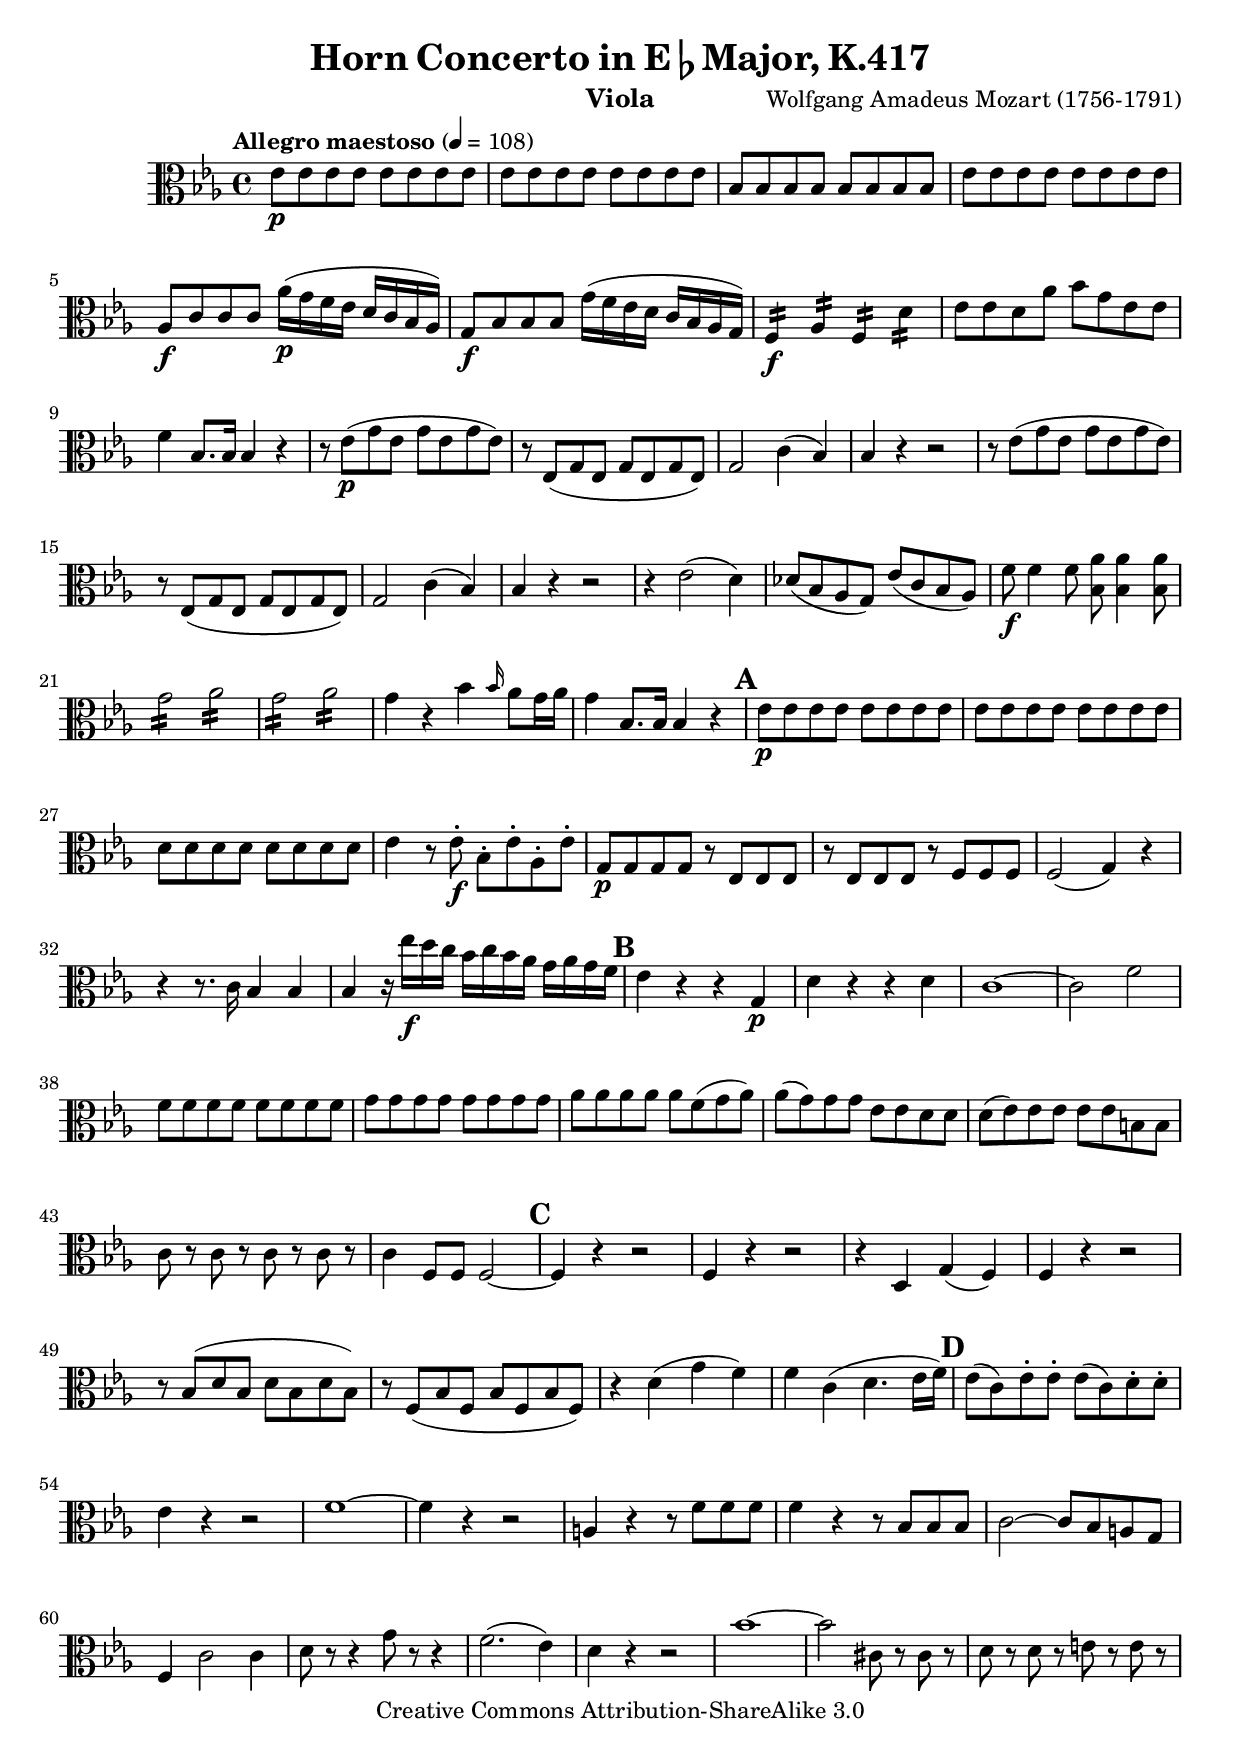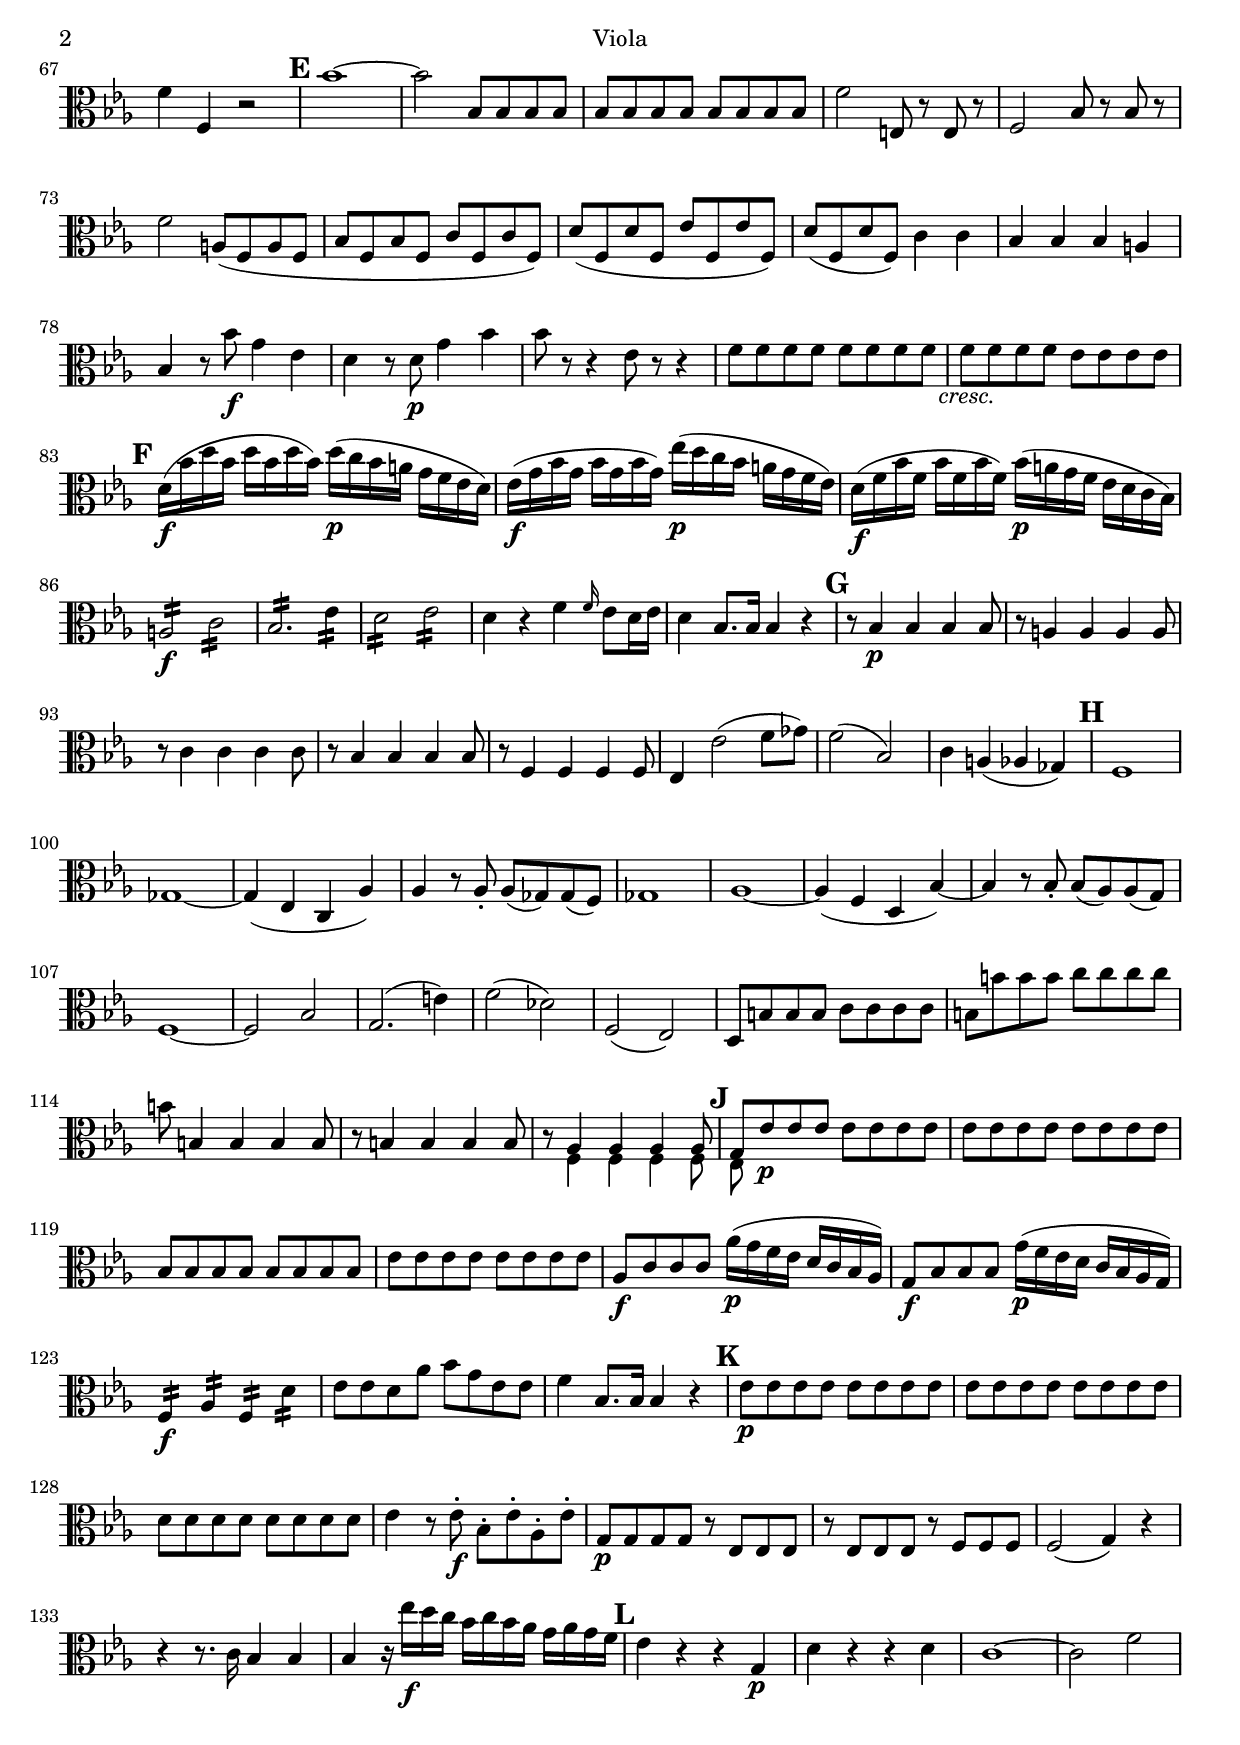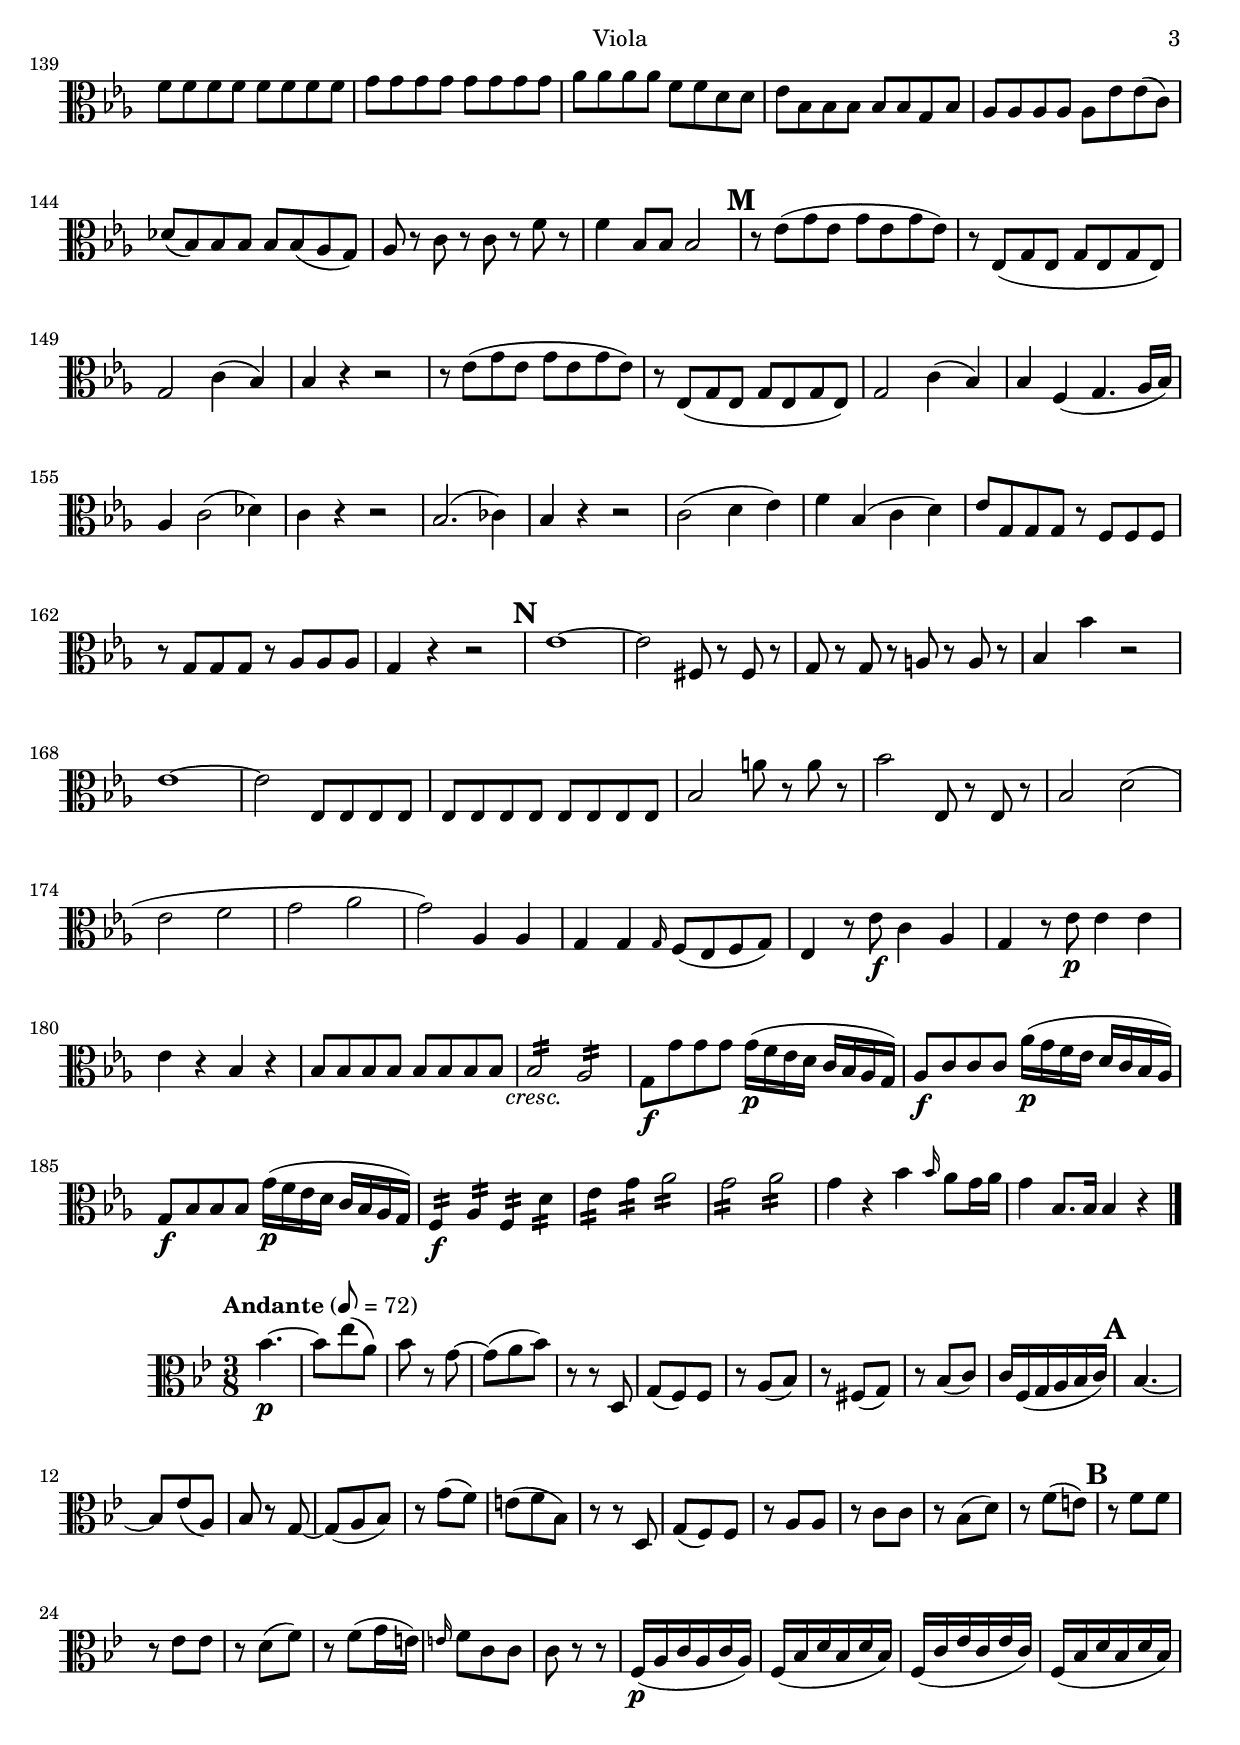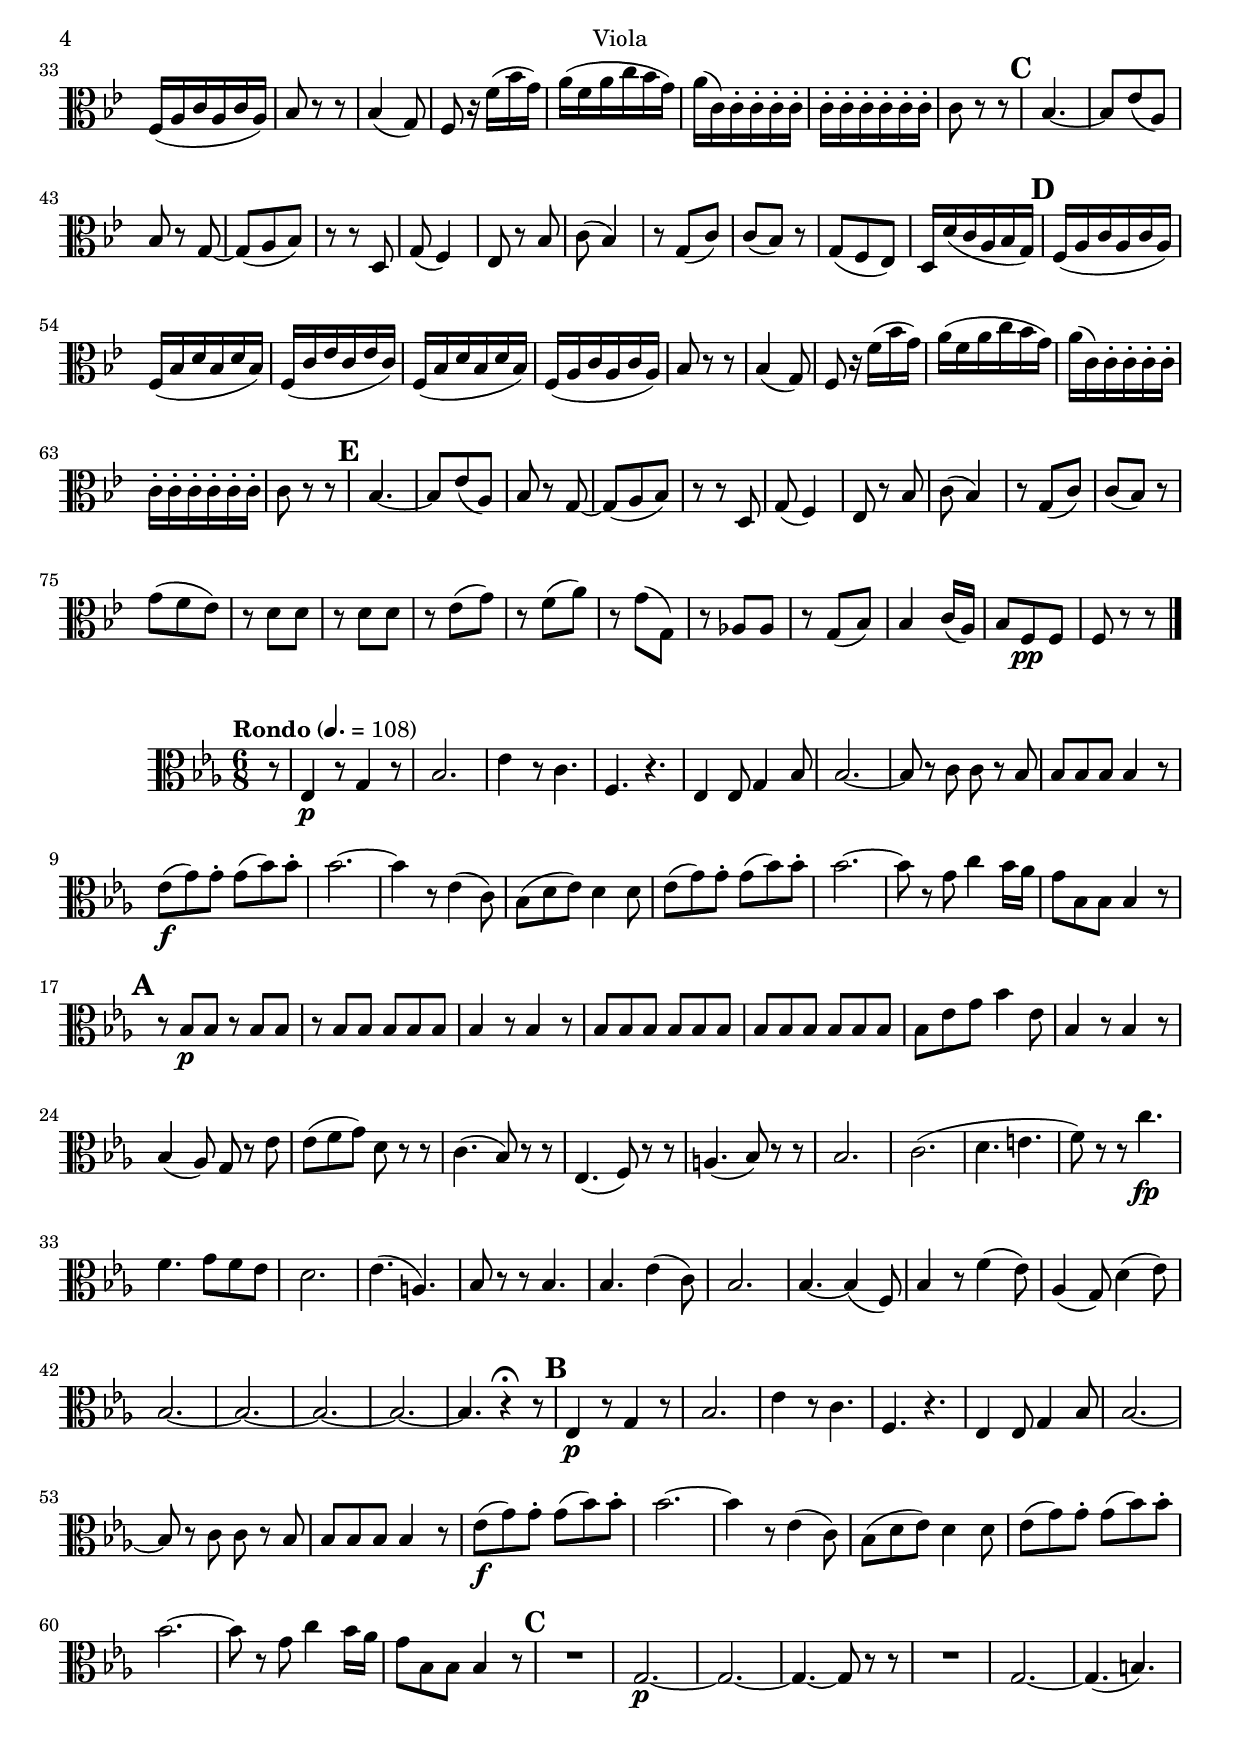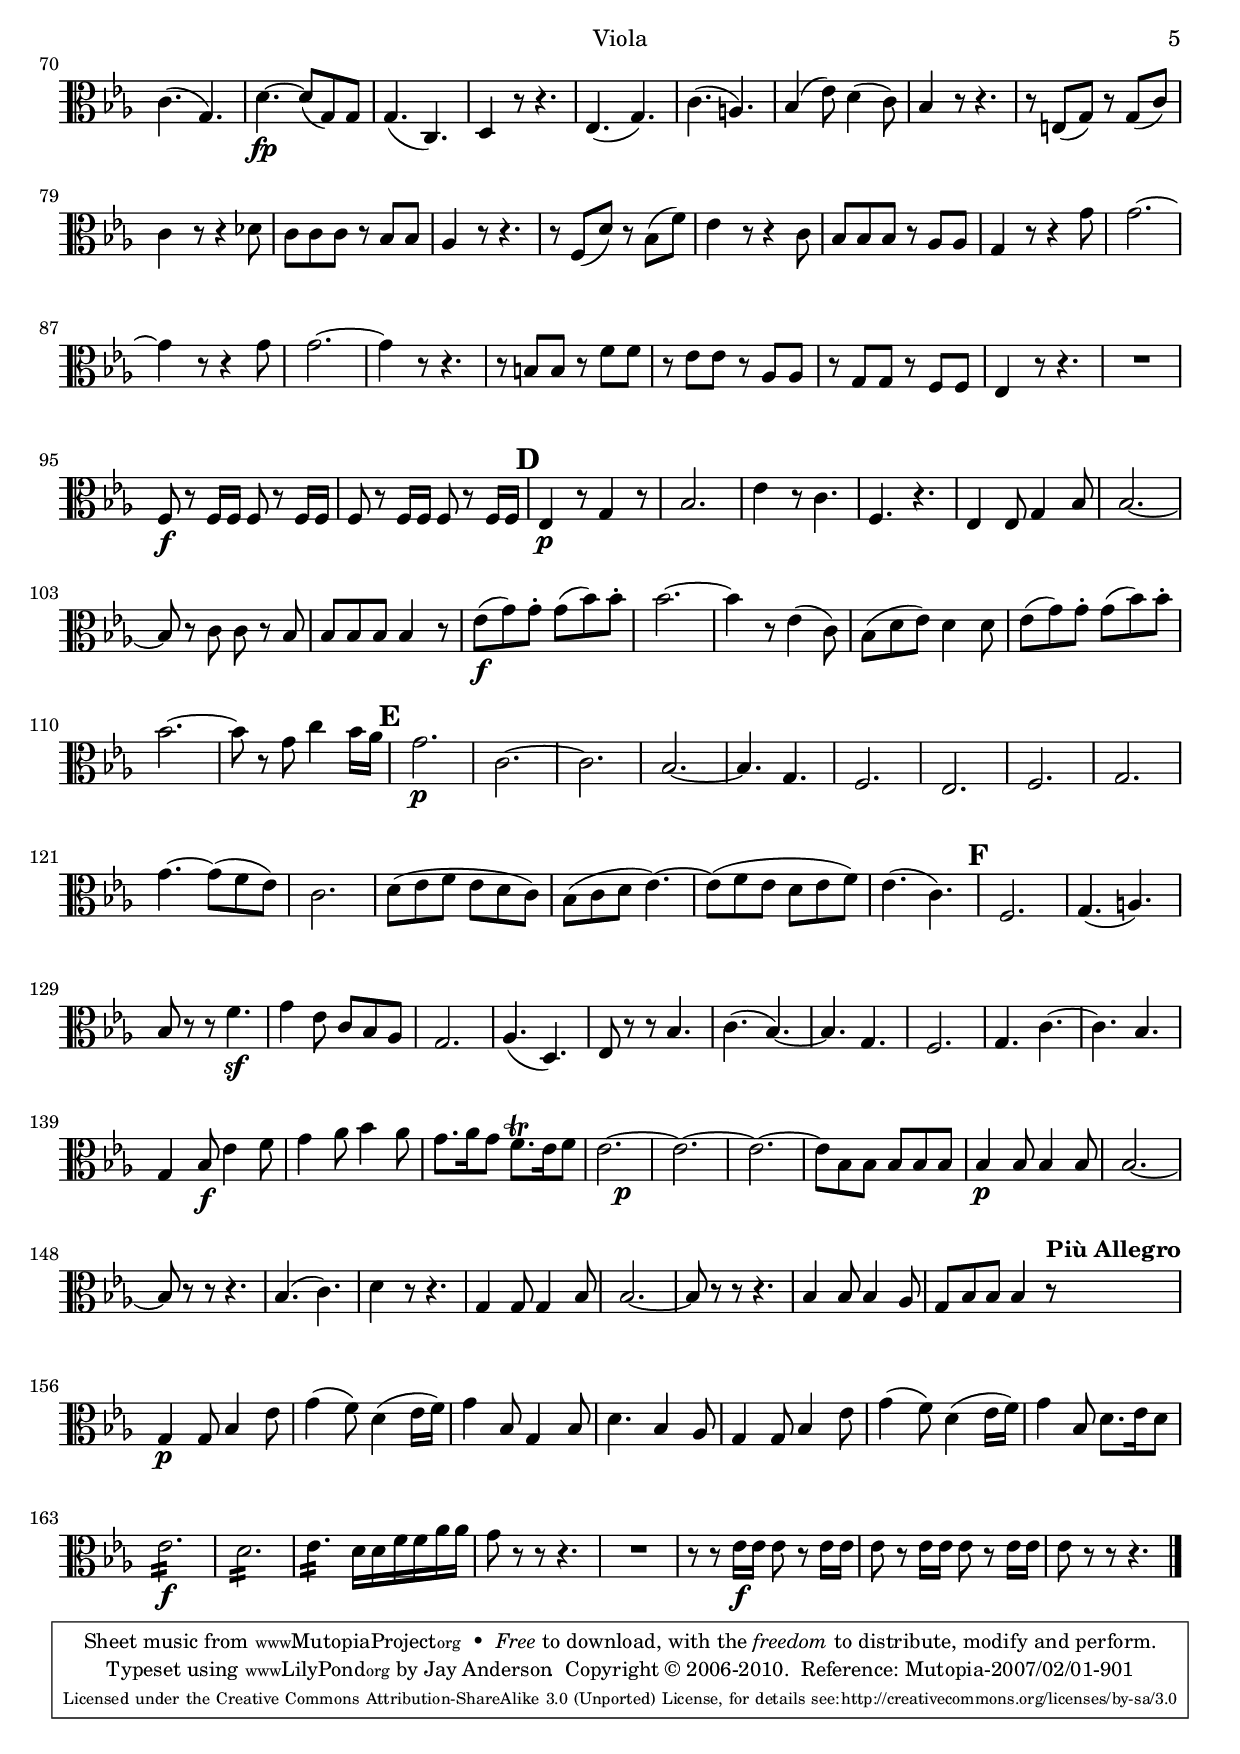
\version "2.13.10"

\include "defs.ily"
\version "2.13.10"

\include "defs.ily"

violaMvtI = \relative c'
{
  \key ees \major
  \clef alto
  ees8\p \repeat unfold 15 ees |
  \repeat unfold 8 bes |
  \repeat unfold 8 ees |
  aes,\f c c c aes'16(\p g f ees d c bes aes) |
  g8\f bes bes bes g'16( f ees d c bes aes g) |
  f4:16\f aes:16 f:16 d':16 |
  ees8 ees d aes' bes g ees ees |
  f4 bes,8. bes16 bes4 r |

  <<
    {s8 s\p}
    \repeat unfold 2
    {
      r8 ees( g ees g ees g ees) |
      r ees,( g ees g ees g ees) |
      g2 c4( bes) |
      bes4 r r2 |
    }
  >>
  r4 ees2( d4) |
  des8( bes aes g) ees'( c bes aes) |
  f'8\f f4 f8 <aes bes,>8 <aes bes,>4 <aes bes,>8 |
  \repeat unfold 2 { g2:16 aes:16 | }
  g4 r bes \grace bes16 aes8 g16 aes |
  g4 bes,8. bes16 bes4 r |

  %solo
  ees8\p \repeat unfold 15 ees8 |
  \repeat unfold 8 d |
  ees4 r8 ees-.\f bes-. ees-. aes,-. ees'-. |
  g,\p g g g r ees ees ees |
  r ees ees ees r f f f |
  f2( g4) r |
  r r8. c16 bes4 bes |
  bes r16 ees'\f d c bes c bes aes g aes g f |
  ees4 r r g,\p |
  d' r r d |
  c1~ | c2 f |
  \repeat unfold 8 f8 |
  \repeat unfold 8 g |
  aes aes aes aes aes f( g aes) |
  aes( g) g g ees ees d d |
  d( ees) ees ees ees ees b b |
  c r c r c r c r |
  c4 f,8 f f2~ |
  f4 r r2 |
  f4 r r2 |
  r4 d g( f) |
  f r r2 |
  r8 bes( d bes d bes d bes) |
  r f( bes f bes f bes f) |
  r4 d'( g f) |
  f c( d4. ees16 f) |
  ees8( c) ees-. ees-. ees( c) d-. d-. |
  ees4 r r2 |
  f1~ | f4 r r2 |
  a,4 r r8 f' f f |
  f4 r r8 bes, bes bes |
  c2~ c8 bes a g |
  f4 c'2 c4 |
  d8 r r4 g8 r r4 |
  f2.( ees4) |
  d4 r r2 |

  bes'1~ |
  bes2 cis,8 r cis r |
  d r d r e r e r |
  f4 f, r2 |

  bes'1~ |
  bes2 \repeat unfold 12 bes,8 |
  f'2 e,8 r e r |
  f2 bes8 r bes r |
  f'2 a,8( f a f |
  bes f bes f c' f, c' f,) |
  d'( f, d' f, ees' f, ees' f,) |
  d'( f, d' f,) c'4 c |
  bes bes bes a |
  bes r8 bes'\f g4 ees |
  d r8 d\p g4 bes |
  bes8 r r4 ees,8 r r4 |
  \repeat unfold 8 f8 |
  f\mcresc f f f ees ees ees ees |

  %tutti
  d16(\f bes' d bes d bes d bes) d(\p c bes a g f ees d) |
  ees(\f g bes g bes g bes g) ees'(\p d c bes a g f ees) |
  d(\f f bes f bes f bes f) bes(\p a g f ees d c bes) |
  a2:16\f c:16 |
  bes2.:16 ees4:16 |
  d2:16 ees:16 |
  d4 r f \grace f16 ees8 d16 ees |
  d4 bes8. bes16 bes4 r |

  %solo
  r8 bes4\p bes bes bes8 |
  r8 a4 a a a8 |
  r8 c4 c c c8 |
  r8 bes4 bes bes bes8 |
  r8 f4 f f f8 |
  ees4 ees'2( f8 ges) |
  f2( bes,) |
  c4 a( aes ges) |
  f1 |
  ges1~ |
  ges4( ees c aes') |
  aes r8 aes-. aes( ges) ges( f) |
  ges1 |
  aes~ |
  aes4( f d bes'~) |
  bes r8 bes-. bes( aes) aes( g) |
  f1~ | f2 bes |
  g2.( e'4) |
  f2( des) |
  f,( ees) |
  d8 b' b b c c c c |
  b b' b b c c c c |
  b8 b,4 b b b8 |
  r8 b4 b b b8 |
  r8 <<
    {
      \voiceOne
      aes4 aes aes aes8 | g
    }
    \new Voice
    {
      \voiceTwo
      f4 f f f8 | ees
    }
  >> ees'\p ees ees \oneVoice \repeat unfold 12 ees |

  \repeat unfold 8 bes |
  \repeat unfold 8 ees |
  aes,8\f c c c aes'16(\p g f ees d c bes aes) |
  g8\f bes bes bes g'16(\p f ees d c bes aes g) |
  f4:16\f aes:16 f:16 d':16 |
  ees8 ees d aes' bes g ees ees |
  f4 bes,8. bes16 bes4 r |

  %solo
  ees8\p \repeat unfold 15 ees8 |
  \repeat unfold 8 d |
  ees4 r8 ees-.\f bes-. ees-. aes,-. ees'-. |
  g,\p g g g r ees ees ees |
  r ees ees ees r f f f |
  f2( g4) r |
  r r8. c16 bes4 bes |
  bes r16 ees'\f d c bes c bes aes g aes g f |
  ees4 r r g,\p |
  d' r r d |
  c1~ | c2 f |
  \repeat unfold 8 f8 |
  \repeat unfold 8 g |
  aes aes aes aes f f d d |
  ees bes bes bes bes bes g bes |
  aes aes aes aes aes ees' ees( c) |
  des( bes) bes bes bes bes( aes g) |
  aes r c r c r f r |
  f4 bes,8 bes bes2 |

  %tutti
  r8 ees( g ees g ees g ees) |
  r8 ees,( g ees g ees g ees) |
  g2 c4( bes) |
  bes r r2 |

  %solo
  r8 ees( g ees g ees g ees) |
  r8 ees,( g ees g ees g ees) |
  g2 c4( bes) |
  bes f( g4. aes16 bes) |
  aes4 c2( des4) |
  c4 r r2 |
  bes2.( ces4) |
  bes4 r r2 |
  c2( d4 ees) |
  f bes,( c d) |
  ees8 g, g g r f f f |
  r g g g r aes aes aes |
  g4 r r2 |

  %tutti
  ees'1~ |
  ees2 fis,8 r fis r |
  g r g r a r a r |
  bes4 bes' r2 |

  %solo
  ees,1~ |
  ees2 \repeat unfold 12 ees,8 |
  bes'2 a'8 r a r |
  bes2 ees,,8 r ees r |
  bes'2 d( | ees f | g aes |
  g) aes,4 aes |
  g g \grace g16 f8( ees f g) |
  ees4 r8 ees'8\f c4 aes |
  g r8 ees'8\p ees4 ees |
  ees r bes r |
  \repeat unfold 8 bes8 |
  bes2:16\mcresc aes:16 |
  g8\f g' g g g16(\p f ees d c bes aes g) |
  aes8\f c c c aes'16(\p g f ees d c bes aes) |
  g8\f bes bes bes g'16(\p f ees d c bes aes g) |
  f4:16\f aes:16 f:16 d':16 |
  ees:16 g:16 aes2:16 |
  g:16 aes:16 |
  g4 r bes \grace bes16 aes8 g16 aes |
  g4 bes,8. bes16 bes4 r |
}

violaMvtII = \relative c''
{
  \key bes \major
  \clef alto
  bes4.~\p |
  bes8 ees( a,) |
  bes r g~ |
  g( a bes) |
  r r d,, |
  g( f) f |
  r a( bes) |
  r fis( g) |
  r bes( c) |
  c16 f,( g a bes c) |
  bes4.~ |
  bes8 ees( a,) |
  bes r g~ |
  g( a bes) |
  r g'( f) |
  e( f bes,) |
  r r d, |
  g( f) f |
  r a a |
  r c c |
  r bes( d) |
  r f( e) |
  r f f |
  r ees ees |
  r d( f) |
  r f( g16 e) |
  \grace e16 f8 c c |
  c r r |
  f,16(\p a c a c a) |
  f( bes d bes d bes) |
  f( c' ees c ees c) |
  f,( bes d bes d bes) |
  f( a c a c a) |
  bes8 r r |
  bes4( g8) |
  f8 r16 f'( bes g) |
  a( f a c bes g) |
  a( c,) c-. c-. c-. c-. |
  c-. c-. c-. c-. c-. c-. |
  c8 r r |
  bes4.~ |
  bes8 ees( a,) |
  bes r g~ |
  g( a bes) |
  r r d, |
  g( f4) |
  ees8 r bes' |
  c( bes4) |
  r8 g( c) |
  c( bes) r |
  g( f ees) |
  d16 d'( c a bes g) |
  f16( a c a c a) |
  f( bes d bes d bes) |
  f( c' ees c ees c) |
  f,( bes d bes d bes) |
  f( a c a c a) |
  bes8 r r |
  bes4( g8) |
  f r16 f'( bes g) |
  a( f a c bes g) |
  a( c,) c-. c-. c-. c-. |
  c-. c-. c-. c-. c-. c-. |
  c8 r r |
  bes4.~ |
  bes8 ees( a,) |
  bes r g~ |
  g( a bes) |
  r r d, |
  g( f4) |
  ees8 r bes' |
  c8( bes4) |
  r8 g( c) |
  c( bes) r |
  g'( f ees) |
  r d d |
  r d d |
  r ees( g) |
  r f( a) |
  r g( g,) |
  r aes aes |
  r g( bes) |
  bes4 c16( a) |
  bes8 f\pp f |
  f r r |
}

violaMvtIIIMain = \relative c
{
  ees4\p r8 g4 r8 |
  bes2. |
  ees4 r8 c4. |
  f, r |
  ees4 ees8 g4 bes8 |
  bes2.~ |
  bes8 r c c r bes |
  bes bes bes bes4 r8 |

  ees(\f g) g-. g( bes) bes-. |
  bes2.~ |
  bes4 r8 ees,4( c8) |
  bes( d ees) d4 d8 |
  ees( g) g-. g( bes) bes-. |
  bes2.~ |
  bes8 r g c4 bes16 aes |
}

violaMvtIIIMainEnd = \relative c''
{
  g8 bes, bes bes4 r8 |
}

violaMvtIII = \relative c'
{
  \key ees \major
  \clef alto
  r8 |
  \violaMvtIIIMain
  \violaMvtIIIMainEnd

  r8 bes\p bes r bes bes |
  r bes bes bes bes bes |
  bes4 r8 bes4 r8 |
  \repeat unfold 12 bes8 |
  bes ees g bes4 ees,8 |
  bes4 r8 bes4 r8 |
  bes4( aes8) g8 r ees' |
  ees( f g) d r r |
  c4.( bes8) r r |
  ees,4.( f8) r r |
  a4.( bes8) r r |
  bes2. |
  c( |
  d4. e |
  f8) r r c'4.\fp |
  f, g8 f ees |
  d2. |
  ees4.( a,) |
  bes8 r r bes4. |
  bes ees4( c8) |
  bes2. |
  bes4.~ bes4( f8) |
  bes4 r8 f'4( ees8) |
  aes,4( g8) d'4( ees8) |
  \repeat unfold 4 bes2.~ |
  bes4. r4\fermata r8 |

  \violaMvtIIIMain
  \violaMvtIIIMainEnd

  R2. |
  g2.~\p | g~ | g4.~ g8 r r |
  R2. |
  g2.~ |
  g4.( b) |
  c( g) |
  d'~\fp d8( g,) g |
  g4.( c,) |
  d4 r8 r4. |
  ees4.( g) |
  c( a) |
  bes4( ees8) d4( c8) |
  bes4 r8 r4. |
  r8 e,( g) r g( c) |
  c4 r8 r4 des8 |
  c c c r bes bes |
  aes4 r8 r4. |
  r8 f( d') r bes( f') |
  ees4 r8 r4 c8 |
  bes bes bes r aes aes |
  g4 r8 r4 g'8 |
  g2.~ |
  g4 r8 r4 g8 |
  g2.~ |
  g4 r8 r4. |
  r8 b, b r f' f |
  r ees ees r aes, aes |
  r g g r f f |
  ees4 r8 r4. |
  R2. |
  f8\f r f16 f \repeat unfold 3 {f8 r f16 f} |
  \violaMvtIIIMain

  g'2.\p
  c,~ | c |
  bes~ |
  bes4. g |
  f2. | ees | f |

  g2. |
  g'4.~ g8( f ees) |
  c2. |
  d8( ees f ees d c) |
  bes( c d ees4.~) |
  ees8( f ees d ees f) |
  ees4.( c) |

  f,2. |
  g4.( a) |
  bes8 r r f'4.\sf |
  g4 ees8 c bes aes |
  g2. |
  aes4.( d,) |
  ees8 r r bes'4. |
  c( bes~) |
  bes g |
  f2. |
  g4. c~ |
  c bes |
  g4 bes8\f ees4 f8 |
  g4 aes8 bes4 aes8 |
  g8. aes16 g8 f8.\trill ees16 f8 |
  << {s4. s\p} ees2.~ >> | ees~ | ees~ |
  ees8 bes bes bes bes bes |
  bes4\p bes8 bes4 bes8 |
  bes2.~ |
  bes8 r r r4. |
  bes( c) |
  d4 r8 r4. |
  g,4 g8 g4 bes8 |
  bes2.~ |
  bes8 r r r4. |
  bes4 bes8 bes4 aes8 |
  g bes bes bes4 r8 |

  g4\p g8 bes4 ees8 |
  g4( f8) d4( ees16 f) |
  g4 bes,8 g4 bes8 |
  d4. bes4 aes8 |
  g4 g8 bes4 ees8 |
  g4( f8) d4( ees16 f) |
  g4 bes,8 d8. ees16 d8 |
  ees2.:16\f |
  d2.:16 |
  ees4.:16 d16 d f f aes aes |
  g8 r r r4. |
  R2. |
  r8 r ees16\f ees ees8
    \repeat unfold 3 {r ees16 ees ees8} r8 r r4. |
}


instrument = "Viola"

\book
{
  \include "header.ily"
  \score
  {
    \new Staff
    {
      << \violaMvtI \outlineMvtI >>
    }
  }
  \score
  {
    \new Staff
    {
      << \violaMvtII \outlineMvtII >>
    }
  }
  \score
  {
    \new Staff
    {
      << \violaMvtIII \outlineMvtIII >>
    }
  }
}

